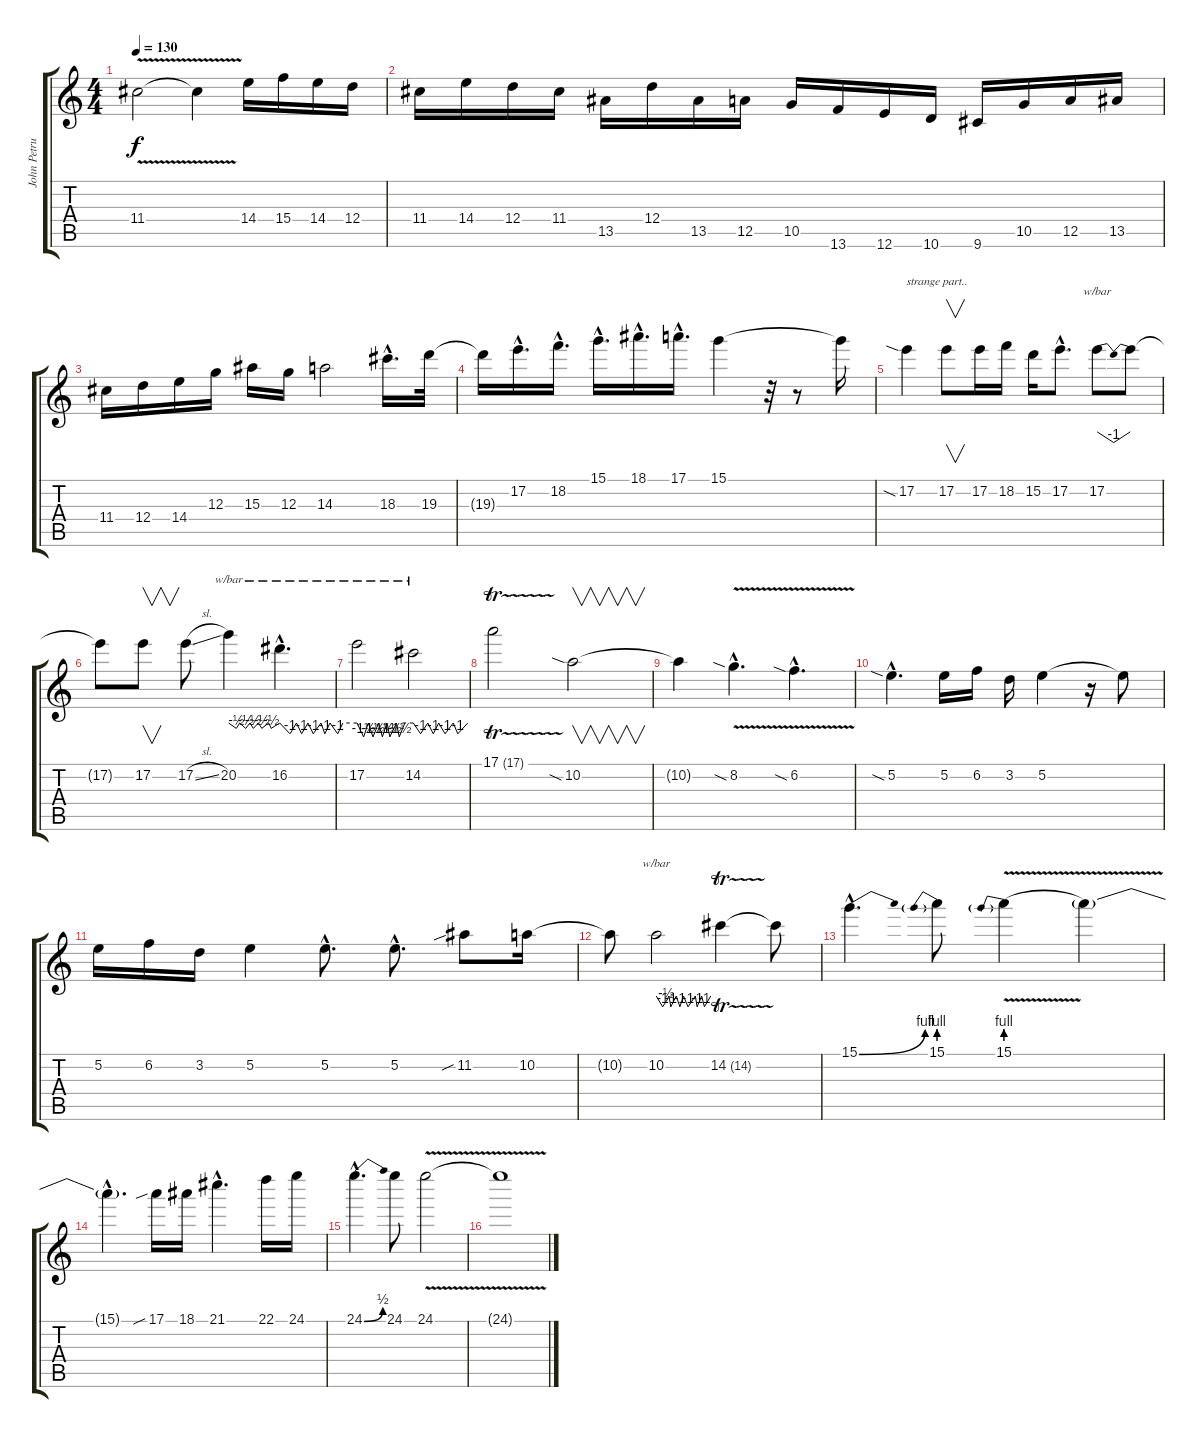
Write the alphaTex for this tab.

\track ("John Petrucci" "John Petru") {instrument distortionguitar}
\staff {score tabs}
\tuning (E4 B3 G3 D3 A2 E2) {hide}
\ts (4 4)
\tempo 130
\clef g2
\ks c
11.4{v}.2{dy f} 11.4{t}.4 14.4.16 15.4.16 14.4.16 12.4.16 |
11.4.16 14.4.16 12.4.16 11.4.16 13.5.16 12.4.16 13.5.16 12.5.16 10.5.16 13.6.16 12.6.16 10.6.16 9.6.16 10.5.16 12.5.16 13.5.16 |
11.4.16 12.4.16 14.4.16 12.3.16 15.3.16 12.3.16 14.3.2 18.3{hac}.16{d} 19.3.32 |
19.3{t}.16 17.2{hac}.16{d} 18.2{hac}.16{d} 15.1{hac}.16{d} 18.1{hac}.16{d} 17.1{hac}.16{d} 15.1.4 r.32 r.8 15.1{t}.16 |
17.2{sia}.4{txt "strange part.."} 17.2.8{v} 17.2.16 18.2.16 15.2.16 17.2{hac}.8{d} 17.2.8{tbe (dip default 0 0 30 -4 60 0)} 17.2{t}.8 |
17.2{t}.8 17.2.8{v} 17.2{sl}.8 20.2.4{tbe (custom default 0 0 9 -2 13 0 20 -2 25 0 29 -2 35 0 39 -2 47 0 50 -2 60 0)} 16.2{hac}.4{d tbe (custom default 0 0 8 -4 13 0 17 -4 22 0 26 -4 32 0 35 -4 39 0 45 -4 49 0 60 0)} |
17.2.2{tbe (custom default 0 0 7 -6 12 0 17 -6 23 0 27 -6 32 0 35 -6 42 0 45 -6 51 0 60 0)} 14.2.2{tbe (custom default 0 0 8 -4 16 0 22 -4 28 0 35 -4 44 0 49 -4 60 0)} |
17.1{tr (17 32)}.2 10.2{sia}.2{v} |
10.2{t}.4 8.2{v sia hac}.4{d} 6.2{v sia hac}.4{d} |
5.2{sia hac}.4{d} 5.2.16 6.2.16 3.2.16 5.2.4 r.16 5.2{t}.8 |
5.2.16 6.2.16 3.2.16 5.2.4 5.2{hac}.8{d} 5.2{hac}.8{d} 11.2{sib}.8 10.2.16 |
10.2{t}.8 10.2.2{tbe (custom default 0 0 7 -4 11 -2 14 0 16 -4 22 0 26 -4 30 0 35 -4 43 0 45 -4 50 0 53 -4 60 0)} 14.2{tr (14 32)}.4 14.2{t}.8 |
15.1{be (bend 0 0 60 4) hac}.4{d} 15.1{be (prebend 0 4 60 4)}.8 15.1{be (prebend 0 4 60 4) v}.4 15.1{t}.4 |
15.1{hac t}.4{d} 17.1{sib}.16 18.1.16 21.1{hac}.4{d} 22.1.16 24.1.16 |
24.1{be (bend 0 0 60 2) hac}.4{d} 24.1.8 24.1{v}.2 |
24.1{t}.1
